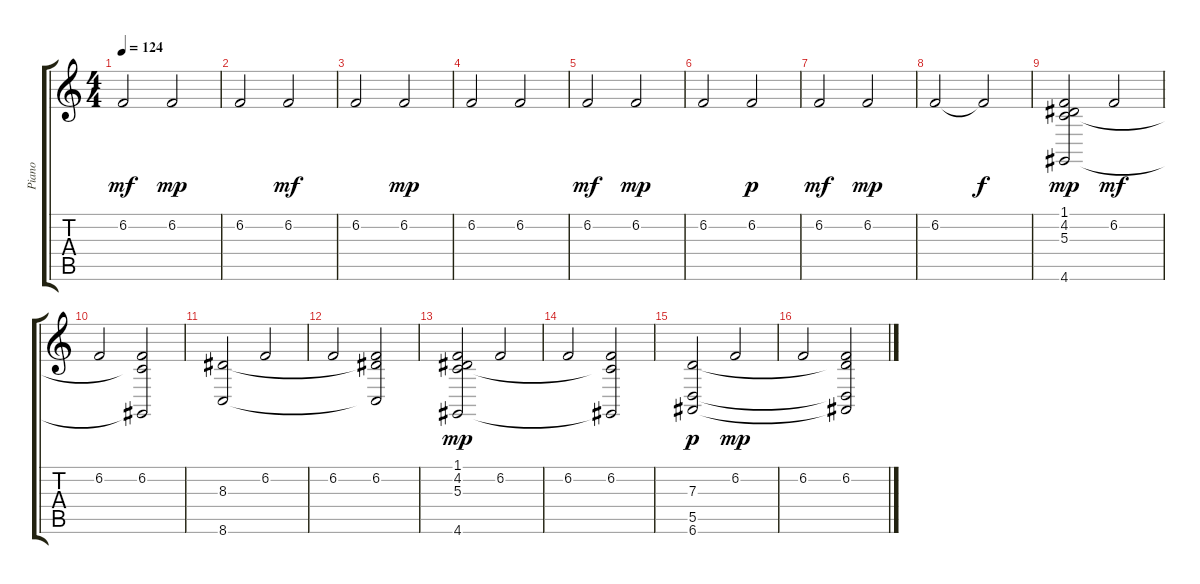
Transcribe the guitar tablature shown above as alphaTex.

\track ("Piano" "Piano") {instrument brightacousticpiano}
\staff {score tabs}
\tuning (E4 B3 G3 D3 A2 E2) {hide}
\ts (4 4)
\tempo 124
\clef g2
\ks c
6.2.2{dy mf instrument brightacousticpiano} 6.2.2{dy mp} |
6.2.2 6.2.2{dy mf} |
6.2.2 6.2.2{dy mp} |
6.2.2 6.2.2 |
6.2.2{dy mf} 6.2.2{dy mp} |
6.2.2 6.2.2{dy p} |
6.2.2{dy mf} 6.2.2{dy mp} |
6.2.2 6.2{t}.2{dy f} |
(1.1 4.2 5.3 4.6).2{dy mp} 6.2.2{dy mf} |
6.2.2 (6.2 5.3{t} 4.6{t}).2 |
(8.3 8.6).2 6.2.2 |
6.2.2 (6.2 8.3{t} 8.6{t}).2 |
(1.1 4.2 5.3 4.6).2{dy mp} 6.2.2 |
6.2.2 (6.2 5.3{t} 4.6{t}).2 |
(7.3 5.5 6.6).2{dy p} 6.2.2{dy mp} |
6.2.2 (6.2 7.3{t} 5.5{t} 6.6{t}).2
